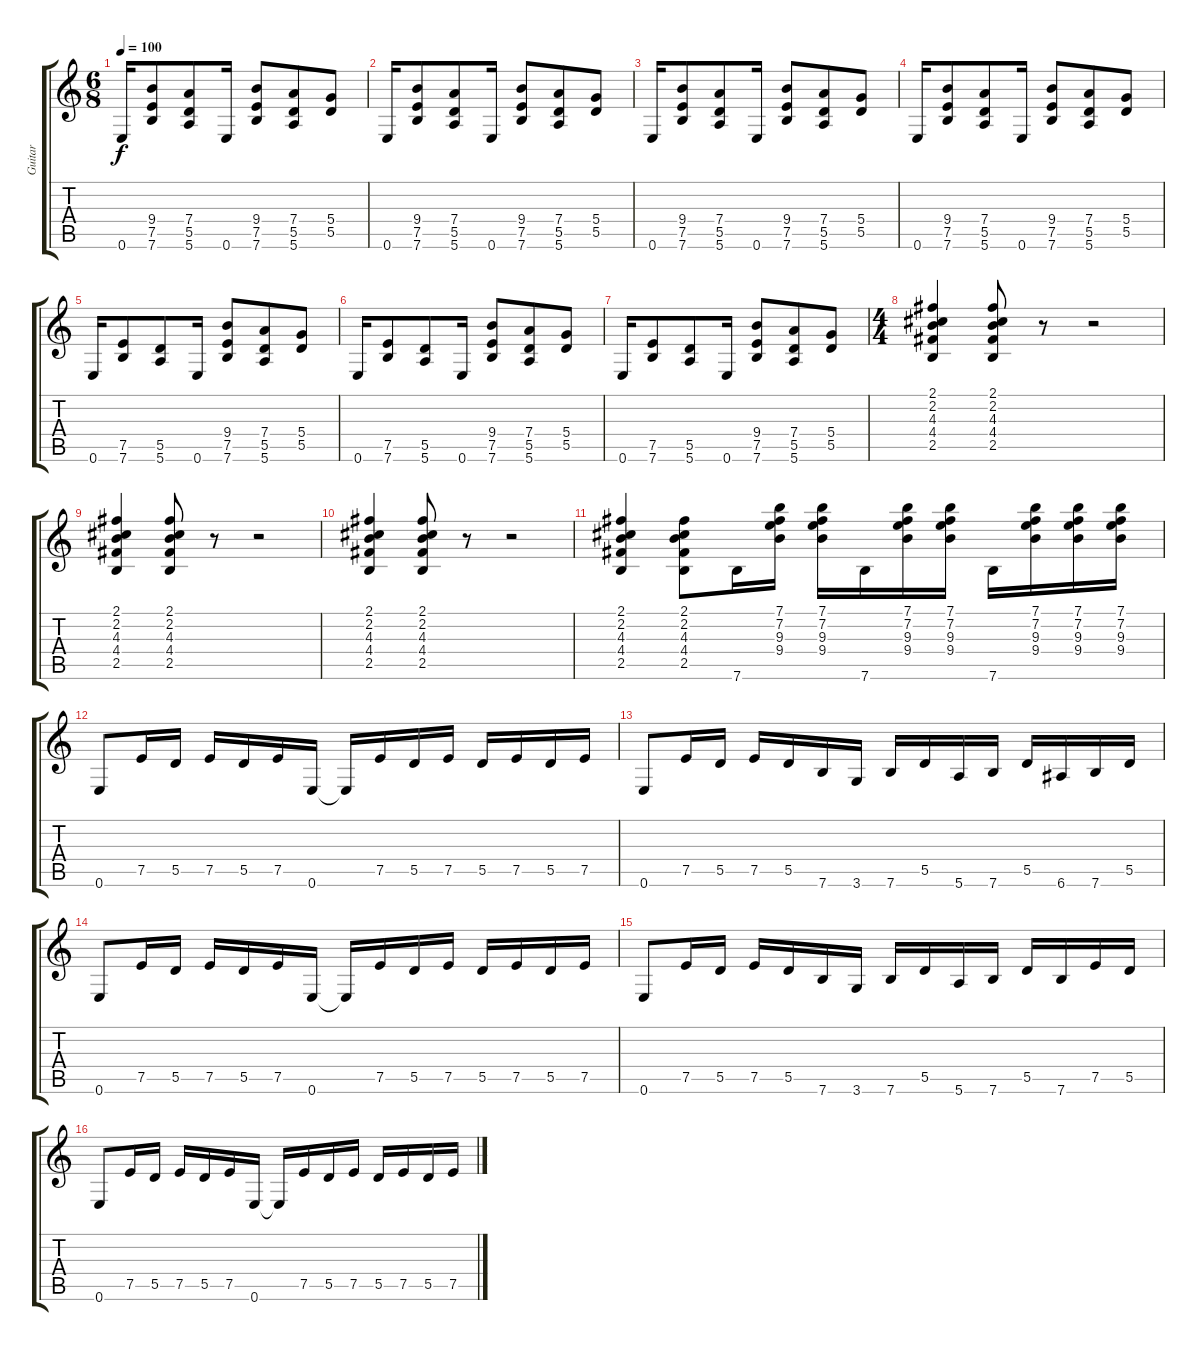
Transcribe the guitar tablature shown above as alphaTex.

\track ("Guitar" "Guitar") {instrument distortionguitar}
\staff {score tabs}
\tuning (E4 B3 G3 D3 A2 E2) {hide}
\ts (6 8)
\tempo 100
\clef g2
\ks c
0.6.16{dy f} (9.4 7.5 7.6).8 (7.4 5.5 5.6).8 0.6.16 (9.4 7.5 7.6).8 (7.4 5.5 5.6).8 (5.4 5.5).8 |
0.6.16 (9.4 7.5 7.6).8 (7.4 5.5 5.6).8 0.6.16 (9.4 7.5 7.6).8 (7.4 5.5 5.6).8 (5.4 5.5).8 |
0.6.16 (9.4 7.5 7.6).8 (7.4 5.5 5.6).8 0.6.16 (9.4 7.5 7.6).8 (7.4 5.5 5.6).8 (5.4 5.5).8 |
0.6.16 (9.4 7.5 7.6).8 (7.4 5.5 5.6).8 0.6.16 (9.4 7.5 7.6).8 (7.4 5.5 5.6).8 (5.4 5.5).8 |
0.6.16 (7.5 7.6).8 (5.5 5.6).8 0.6.16 (9.4 7.5 7.6).8 (7.4 5.5 5.6).8 (5.4 5.5).8 |
0.6.16 (7.5 7.6).8 (5.5 5.6).8 0.6.16 (9.4 7.5 7.6).8 (7.4 5.5 5.6).8 (5.4 5.5).8 |
0.6.16 (7.5 7.6).8 (5.5 5.6).8 0.6.16 (9.4 7.5 7.6).8 (7.4 5.5 5.6).8 (5.4 5.5).8 |
\ts (4 4)
(2.1 2.2 4.3 4.4 2.5).4 (2.1 2.2 4.3 4.4 2.5).8 r.8 r.2 |
(2.1 2.2 4.3 4.4 2.5).4 (2.1 2.2 4.3 4.4 2.5).8 r.8 r.2 |
(2.1 2.2 4.3 4.4 2.5).4 (2.1 2.2 4.3 4.4 2.5).8 r.8 r.2 |
(2.1 2.2 4.3 4.4 2.5).4 (2.1 2.2 4.3 4.4 2.5).8 7.6.16 (7.1 7.2 9.3 9.4).16 (7.1 7.2 9.3 9.4).16 7.6.16 (7.1 7.2 9.3 9.4).16 (7.1 7.2 9.3 9.4).16 7.6.16 (7.1 7.2 9.3 9.4).16 (7.1 7.2 9.3 9.4).16 (7.1 7.2 9.3 9.4).16 |
0.6.8 7.5.16 5.5.16 7.5.16 5.5.16 7.5.16 0.6.16 0.6{t}.16 7.5.16 5.5.16 7.5.16 5.5.16 7.5.16 5.5.16 7.5.16 |
0.6.8 7.5.16 5.5.16 7.5.16 5.5.16 7.6.16 3.6.16 7.6.16 5.5.16 5.6.16 7.6.16 5.5.16 6.6.16 7.6.16 5.5.16 |
0.6.8 7.5.16 5.5.16 7.5.16 5.5.16 7.5.16 0.6.16 0.6{t}.16 7.5.16 5.5.16 7.5.16 5.5.16 7.5.16 5.5.16 7.5.16 |
0.6.8 7.5.16 5.5.16 7.5.16 5.5.16 7.6.16 3.6.16 7.6.16 5.5.16 5.6.16 7.6.16 5.5.16 7.6.16 7.5.16 5.5.16 |
0.6.8 7.5.16 5.5.16 7.5.16 5.5.16 7.5.16 0.6.16 0.6{t}.16 7.5.16 5.5.16 7.5.16 5.5.16 7.5.16 5.5.16 7.5.16
